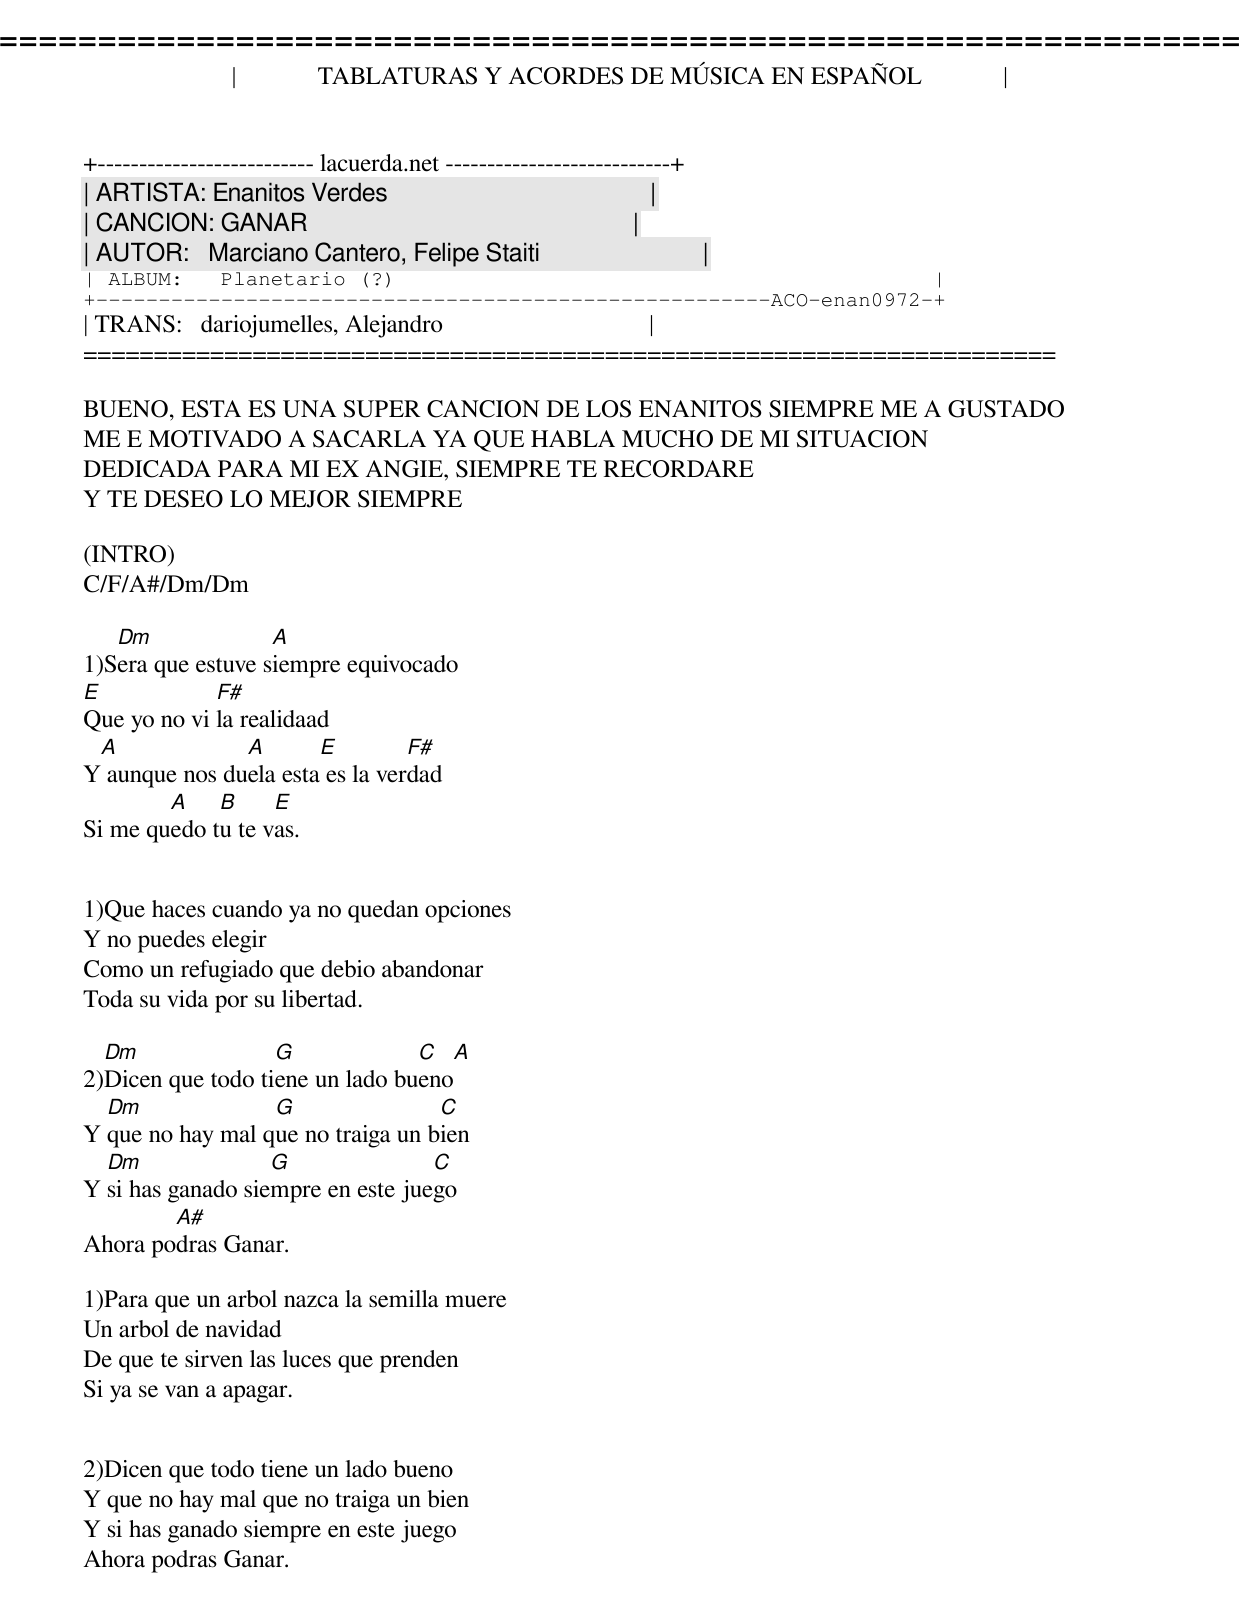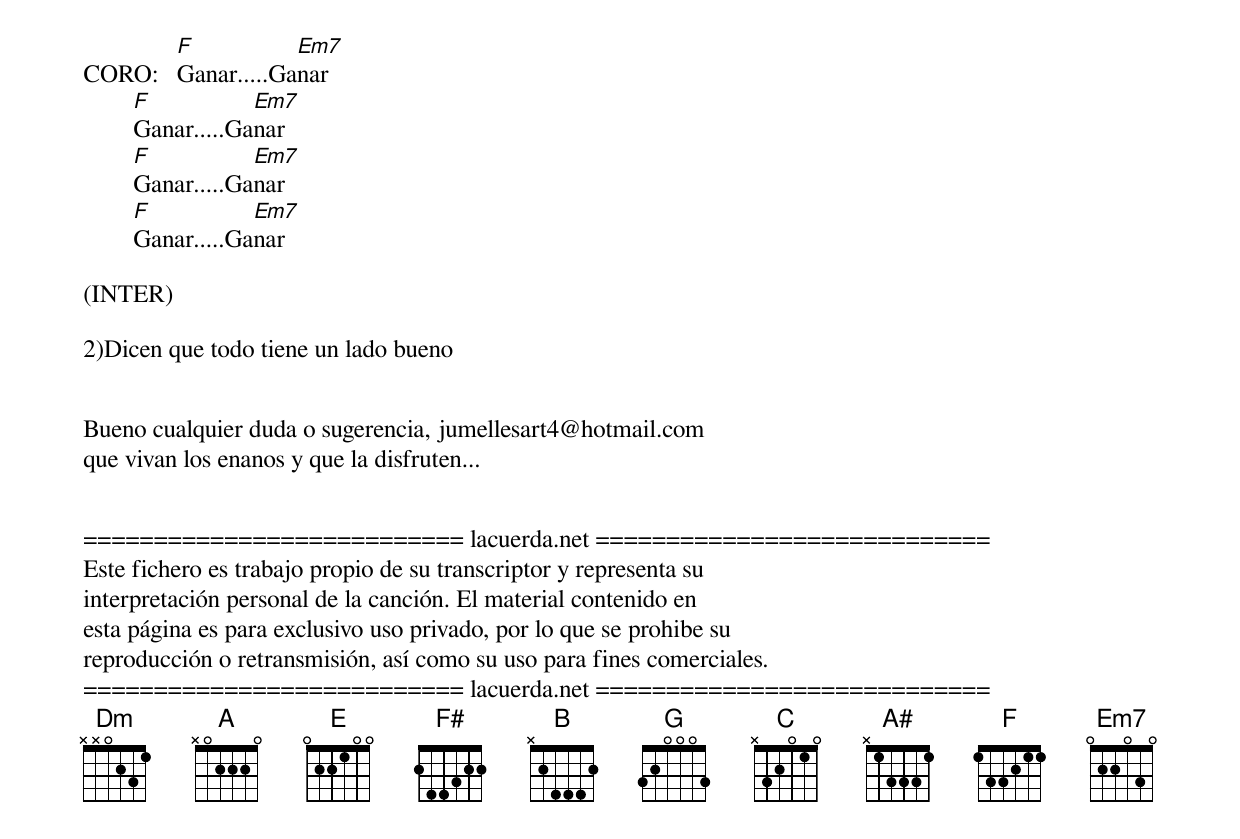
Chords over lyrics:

=====================================================================
|             TABLATURAS Y ACORDES DE MÚSICA EN ESPAÑOL             |
+-------------------------- lacuerda.net ---------------------------+
| ARTISTA: Enanitos Verdes                                          |
| CANCION: GANAR                                                    |
| AUTOR:   Marciano Cantero, Felipe Staiti                          |
| ALBUM:   Planetario (?)                                           |
+------------------------------------------------------ACO-enan0972-+
| TRANS:   dariojumelles, Alejandro                                 |
=====================================================================

BUENO, ESTA ES UNA SUPER CANCION DE LOS ENANITOS SIEMPRE ME A GUSTADO
ME E MOTIVADO A SACARLA YA QUE HABLA MUCHO DE MI SITUACION
DEDICADA PARA MI EX ANGIE, SIEMPRE TE RECORDARE
Y TE DESEO LO MEJOR SIEMPRE

(INTRO)
C/F/A#/Dm/Dm

   Dm              A
1)Sera que estuve siempre equivocado
E            F#
Que yo no vi la realidaad
 A             A       E         F#
Y aunque nos duela esta es la verdad
        A    B     E
Si me quedo tu te vas.


1)Que haces cuando ya no quedan opciones
Y no puedes elegir
Como un refugiado que debio abandonar
Toda su vida por su libertad.

  Dm               G             C   A
2)Dicen que todo tiene un lado bueno
  Dm              G                C
Y que no hay mal que no traiga un bien
  Dm               G               C
Y si has ganado siempre en este juego
        A#
Ahora podras Ganar.

1)Para que un arbol nazca la semilla muere
Un arbol de navidad
De que te sirven las luces que prenden
Si ya se van a apagar.


2)Dicen que todo tiene un lado bueno
Y que no hay mal que no traiga un bien
Y si has ganado siempre en este juego
Ahora podras Ganar.

        F           Em7
CORO:   Ganar.....Ganar
        F           Em7
        Ganar.....Ganar
        F           Em7
        Ganar.....Ganar
        F           Em7
        Ganar.....Ganar

(INTER)

2)Dicen que todo tiene un lado bueno


Bueno cualquier duda o sugerencia, jumellesart4@hotmail.com
que vivan los enanos y que la disfruten...


=========================== lacuerda.net ============================
Este fichero es trabajo propio de su transcriptor y representa su
interpretación personal de la canción. El material contenido en
esta página es para exclusivo uso privado, por lo que se prohibe su
reproducción o retransmisión, así como su uso para fines comerciales.
=========================== lacuerda.net ============================
